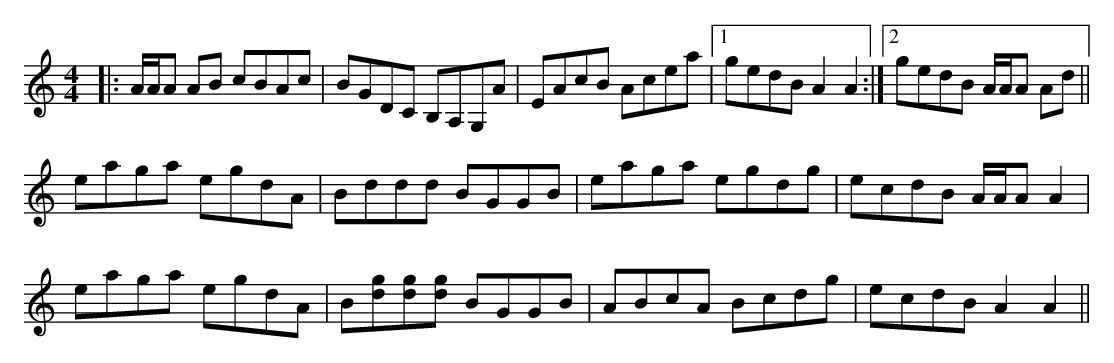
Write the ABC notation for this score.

X:1
M:4/4
K:Amin
|:A/A/A AB cBAc|BGDC B,A,G,A|EAcB Acea|1 gedB A2A2:|2 gedB A/A/A Ad||
eaga egdA|Bddd BGGB|eaga egdg|ecdB A/A/A A2|
eaga egdA|B[dg][dg][dg] BGGB|ABcA Bcdg|ecdB A2A2||
